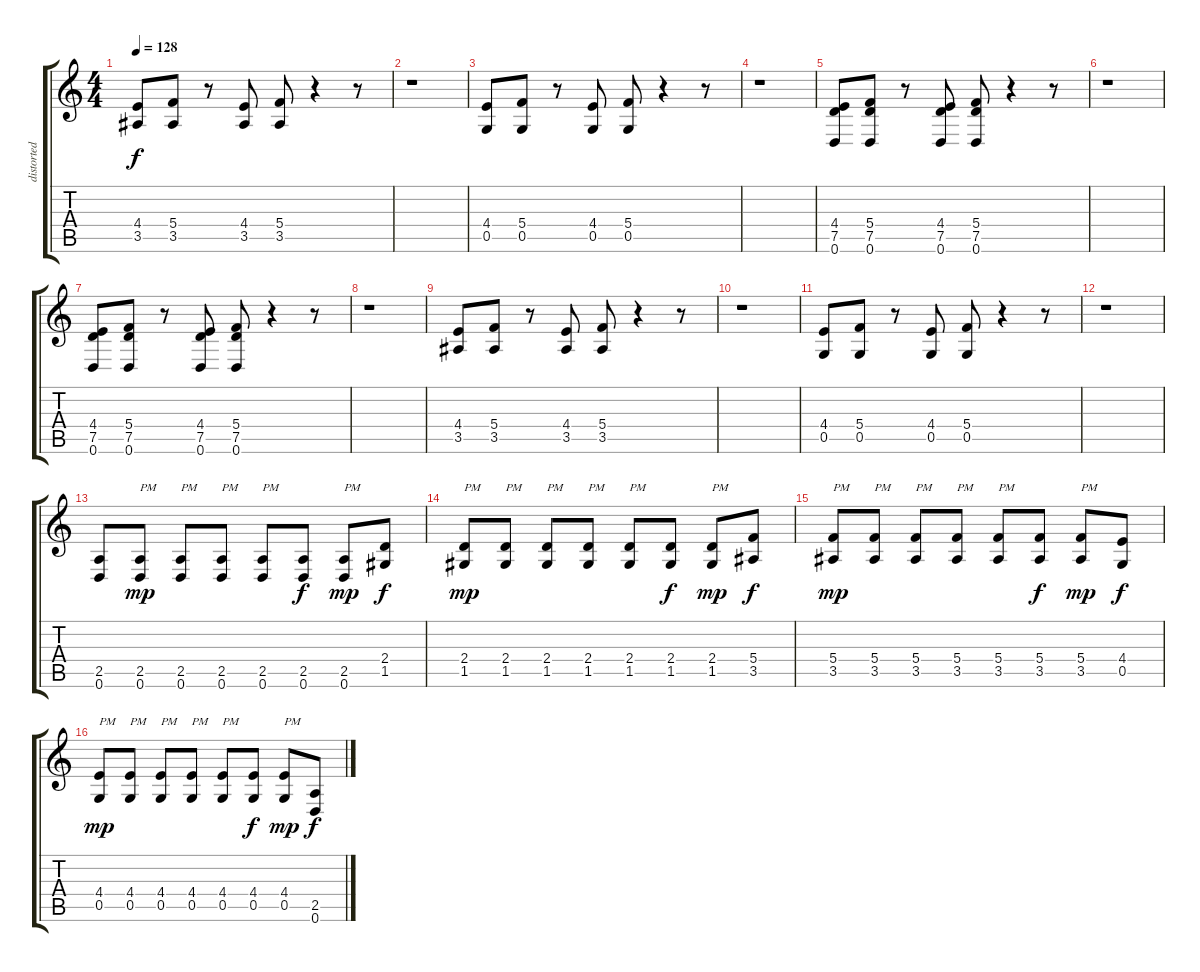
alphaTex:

\track ("distorted guitar 1" "distorted ") {instrument distortionguitar}
\staff {score tabs}
\tuning (D4 A3 F3 C3 G2 D2) {hide}
\ts (4 4)
\tempo 128
\clef g2
\ks c
(4.4 3.5).8{dy f} (5.4 3.5).8 r.8 (4.4 3.5).8 (5.4 3.5).8 r.4 r.8 |
r.1 |
(4.4 0.5).8 (5.4 0.5).8 r.8 (4.4 0.5).8 (5.4 0.5).8 r.4 r.8 |
r.1 |
(4.4 7.5 0.6).8 (5.4 7.5 0.6).8 r.8 (4.4 7.5 0.6).8 (5.4 7.5 0.6).8 r.4 r.8 |
r.1 |
(4.4 7.5 0.6).8 (5.4 7.5 0.6).8 r.8 (4.4 7.5 0.6).8 (5.4 7.5 0.6).8 r.4 r.8 |
r.1 |
(4.4 3.5).8 (5.4 3.5).8 r.8 (4.4 3.5).8 (5.4 3.5).8 r.4 r.8 |
r.1 |
(4.4 0.5).8 (5.4 0.5).8 r.8 (4.4 0.5).8 (5.4 0.5).8 r.4 r.8 |
r.1 |
(2.5 0.6).8 (2.5 0.6).8{txt "PM" dy mp} (2.5 0.6).8{txt "PM"} (2.5 0.6).8{txt "PM"} (2.5 0.6).8{txt "PM"} (2.5 0.6).8{dy f} (2.5 0.6).8{txt "PM" dy mp} (2.4 1.5).8{dy f} |
(2.4 1.5).8{txt "PM" dy mp} (2.4 1.5).8{txt "PM"} (2.4 1.5).8{txt "PM"} (2.4 1.5).8{txt "PM"} (2.4 1.5).8{txt "PM"} (2.4 1.5).8{dy f} (2.4 1.5).8{txt "PM" dy mp} (5.4 3.5).8{dy f} |
(5.4 3.5).8{txt "PM" dy mp} (5.4 3.5).8{txt "PM"} (5.4 3.5).8{txt "PM"} (5.4 3.5).8{txt "PM"} (5.4 3.5).8{txt "PM"} (5.4 3.5).8{dy f} (5.4 3.5).8{txt "PM" dy mp} (4.4 0.5).8{dy f} |
(4.4 0.5).8{txt "PM" dy mp} (4.4 0.5).8{txt "PM"} (4.4 0.5).8{txt "PM"} (4.4 0.5).8{txt "PM"} (4.4 0.5).8{txt "PM"} (4.4 0.5).8{dy f} (4.4 0.5).8{txt "PM" dy mp} (2.5 0.6).8{dy f}
